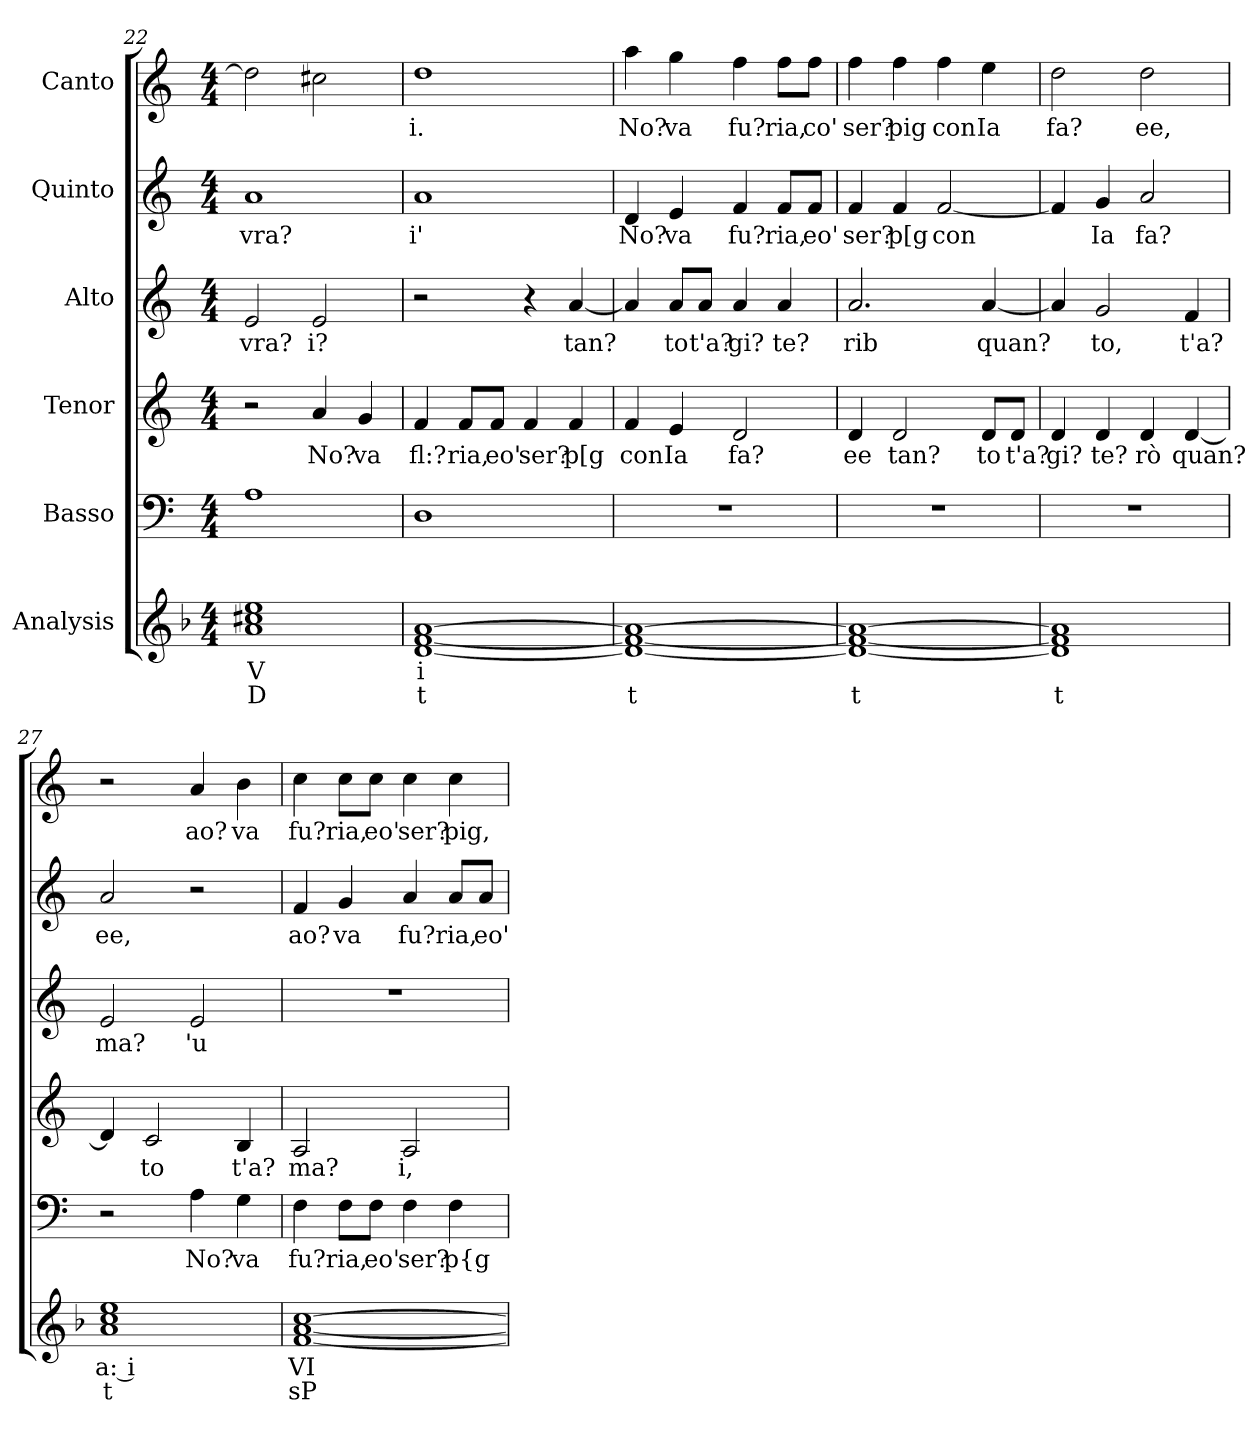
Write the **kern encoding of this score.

**kern	**text	**text	**kern	**text	**kern	**text	**kern	**text	**kern	**text	**kern	**text
*part6	*part6	*part6	*part5	*part5	*part4	*part4	*part3	*part3	*part2	*part2	*part1	*part1
*staff6	*staff6	*staff6	*staff5	*staff5	*staff4	*staff4	*staff3	*staff3	*staff2	*staff2	*staff1	*staff1
*I"Analysis	*	*	*I"Basso	*	*I"Tenor	*	*I"Alto	*	*I"Quinto	*	*I"Canto	*
*	*	*	*clefF4	*	*clefG2	*	*clefG2	*	*clefG2	*	*clefG2	*
*k[b-]	*	*	*k[]	*	*k[]	*	*k[]	*	*k[]	*	*k[]	*
*M4/4	*	*	*M4/4	*	*M4/4	*	*M4/4	*	*M4/4	*	*M4/4	*
=22	=22	=22	=22	=22	=22	=22	=22	=22	=22	=22	=22	=22
!	!	!	!	!	!	!	!	!LO:LY:b	!	!	!	!
!	!	!	!	!	!	!	!	!	!	!LO:LY:b	!	!
1a 1cc#X 1ee	V	D	1A	.	2r	.	2e/	vra?	1a	vra?	2dd\]	.
!	!	!	!	!	!	!LO:LY:b	!	!	!	!	!	!
!	!	!	!	!	!	!	!	!LO:LY:b	!	!	!	!
.	.	.	.	.	4a/	No?	2e/	i?	.	.	2cc#X\	.
!	!	!	!	!	!	!LO:LY:b	!	!	!	!	!	!
.	.	.	.	.	4g/	va	.	.	.	.	.	.
=23	=23	=23	=23	=23	=23	=23	=23	=23	=23	=23	=23	=23
!	!	!	!	!	!	!LO:LY:b	!	!	!	!	!	!
!	!	!	!	!	!	!	!	!	!	!LO:LY:b	!	!
!	!	!	!	!	!	!	!	!	!	!	!	!LO:LY:b
[1d [1f [1a	i	t	1D	.	4f/	fl:?	2r	.	1a	i'	1dd	i.
!	!	!	!	!	!	!LO:LY:b	!	!	!	!	!	!
.	.	.	.	.	8f/L	ria,	.	.	.	.	.	.
!	!	!	!	!	!	!LO:LY:b	!	!	!	!	!	!
.	.	.	.	.	8f/J	eo'	.	.	.	.	.	.
!	!	!	!	!	!	!LO:LY:b	!	!	!	!	!	!
.	.	.	.	.	4f/	ser?	4r	.	.	.	.	.
!	!	!	!	!	!	!LO:LY:b	!	!	!	!	!	!
!	!	!	!	!	!	!	!	!LO:LY:b	!	!	!	!
.	.	.	.	.	4f/	p[g	[4a/	tan?	.	.	.	.
=24	=24	=24	=24	=24	=24	=24	=24	=24	=24	=24	=24	=24
!	!	!	!	!	!	!LO:LY:b	!	!	!	!	!	!
!	!	!	!	!	!	!	!	!	!	!LO:LY:b	!	!
!	!	!	!	!	!	!	!	!	!	!	!	!LO:LY:b
1d_ 1f_ 1a_	.	t	1r	.	4f/	con	4a/]	.	4d/	No?	4aa\	No?
!	!	!	!	!	!	!LO:LY:b	!	!	!	!	!	!
!	!	!	!	!	!	!	!	!LO:LY:b	!	!	!	!
!	!	!	!	!	!	!	!	!	!	!LO:LY:b	!	!
!	!	!	!	!	!	!	!	!	!	!	!	!LO:LY:b
.	.	.	.	.	4e/	Ia	8a/L	to	4e/	va	4gg\	va
!	!	!	!	!	!	!	!	!LO:LY:b	!	!	!	!
.	.	.	.	.	.	.	8a/J	t'a?	.	.	.	.
!	!	!	!	!	!	!LO:LY:b	!	!	!	!	!	!
!	!	!	!	!	!	!	!	!LO:LY:b	!	!	!	!
!	!	!	!	!	!	!	!	!	!	!LO:LY:b	!	!
!	!	!	!	!	!	!	!	!	!	!	!	!LO:LY:b
.	.	.	.	.	2d/	fa?	4a/	gi?	4f/	fu?	4ff\	fu?
!	!	!	!	!	!	!	!	!LO:LY:b	!	!	!	!
!	!	!	!	!	!	!	!	!	!	!LO:LY:b	!	!
!	!	!	!	!	!	!	!	!	!	!	!	!LO:LY:b
.	.	.	.	.	.	.	4a/	te?	8f/L	ria,	8ff\L	ria,
!	!	!	!	!	!	!	!	!	!	!LO:LY:b	!	!
!	!	!	!	!	!	!	!	!	!	!	!	!LO:LY:b
.	.	.	.	.	.	.	.	.	8f/J	eo'	8ff\J	co'
=25	=25	=25	=25	=25	=25	=25	=25	=25	=25	=25	=25	=25
!	!	!	!	!	!	!LO:LY:b	!	!	!	!	!	!
!	!	!	!	!	!	!	!	!LO:LY:b	!	!	!	!
!	!	!	!	!	!	!	!	!	!	!LO:LY:b	!	!
!	!	!	!	!	!	!	!	!	!	!	!	!LO:LY:b
1d_ 1f_ 1a_	.	t	1r	.	4d/	ee	2.a/	rib	4f/	ser?	4ff\	ser?
!	!	!	!	!	!	!LO:LY:b	!	!	!	!	!	!
!	!	!	!	!	!	!	!	!	!	!LO:LY:b	!	!
!	!	!	!	!	!	!	!	!	!	!	!	!LO:LY:b
.	.	.	.	.	2d/	tan?	.	.	4f/	p[g	4ff\	pig
!	!	!	!	!	!	!	!	!	!	!LO:LY:b	!	!
!	!	!	!	!	!	!	!	!	!	!	!	!LO:LY:b
.	.	.	.	.	.	.	.	.	[2f/	con	4ff\	con
!	!	!	!	!	!	!LO:LY:b	!	!	!	!	!	!
!	!	!	!	!	!	!	!	!LO:LY:b	!	!	!	!
!	!	!	!	!	!	!	!	!	!	!	!	!LO:LY:b
.	.	.	.	.	8d/L	to	[4a/	quan?	.	.	4ee\	Ia
!	!	!	!	!	!	!LO:LY:b	!	!	!	!	!	!
.	.	.	.	.	8d/J	t'a?	.	.	.	.	.	.
=26	=26	=26	=26	=26	=26	=26	=26	=26	=26	=26	=26	=26
!	!	!	!	!	!	!LO:LY:b	!	!	!	!	!	!
!	!	!	!	!	!	!	!	!	!	!	!	!LO:LY:b
1d] 1f] 1a]	.	t	1r	.	4d/	gi?	4a/]	.	4f/]	.	2dd\	fa?
!	!	!	!	!	!	!LO:LY:b	!	!	!	!	!	!
!	!	!	!	!	!	!	!	!LO:LY:b	!	!	!	!
!	!	!	!	!	!	!	!	!	!	!LO:LY:b	!	!
.	.	.	.	.	4d/	te?	2g/	to,	4g/	Ia	.	.
!	!	!	!	!	!	!LO:LY:b	!	!	!	!	!	!
!	!	!	!	!	!	!	!	!	!	!LO:LY:b	!	!
!	!	!	!	!	!	!	!	!	!	!	!	!LO:LY:b
.	.	.	.	.	4d/	rò	.	.	2a/	fa?	2dd\	ee,
!	!	!	!	!	!	!LO:LY:b	!	!	!	!	!	!
!	!	!	!	!	!	!	!	!LO:LY:b	!	!	!	!
.	.	.	.	.	[4d/	quan?	4f/	t'a?	.	.	.	.
=27	=27	=27	=27	=27	=27	=27	=27	=27	=27	=27	=27	=27
!	!	!	!	!	!	!	!	!LO:LY:b	!	!	!	!
!	!	!	!	!	!	!	!	!	!	!LO:LY:b	!	!
1a 1cc 1ee	a: i	t	2r	.	4d/]	.	2e/	ma?	2a/	ee,	2r	.
!	!	!	!	!	!	!LO:LY:b	!	!	!	!	!	!
.	.	.	.	.	2c/	to	.	.	.	.	.	.
!	!	!	!	!LO:LY:b	!	!	!	!	!	!	!	!
!	!	!	!	!	!	!	!	!LO:LY:b	!	!	!	!
!	!	!	!	!	!	!	!	!	!	!	!	!LO:LY:b
.	.	.	4A\	No?	.	.	2e/	'u	2r	.	4a/	ao?
!	!	!	!	!LO:LY:b	!	!	!	!	!	!	!	!
!	!	!	!	!	!	!LO:LY:b	!	!	!	!	!	!
!	!	!	!	!	!	!	!	!	!	!	!	!LO:LY:b
.	.	.	4G\	va	4B/	t'a?	.	.	.	.	4b\	va
=28	=28	=28	=28	=28	=28	=28	=28	=28	=28	=28	=28	=28
!	!	!	!	!LO:LY:b	!	!	!	!	!	!	!	!
!	!	!	!	!	!	!LO:LY:b	!	!	!	!	!	!
!	!	!	!	!	!	!	!	!	!	!LO:LY:b	!	!
!	!	!	!	!	!	!	!	!	!	!	!	!LO:LY:b
[1f [1a [1cc	VI	sP	4F\	fu?	2A/	ma?	1r	.	4f/	ao?	4cc\	fu?
!	!	!	!	!LO:LY:b	!	!	!	!	!	!	!	!
!	!	!	!	!	!	!	!	!	!	!LO:LY:b	!	!
!	!	!	!	!	!	!	!	!	!	!	!	!LO:LY:b
.	.	.	8F\L	ria,	.	.	.	.	4g/	va	8cc\L	ria,
!	!	!	!	!LO:LY:b	!	!	!	!	!	!	!	!
!	!	!	!	!	!	!	!	!	!	!	!	!LO:LY:b
.	.	.	8F\J	eo'	.	.	.	.	.	.	8cc\J	eo'
!	!	!	!	!LO:LY:b	!	!	!	!	!	!	!	!
!	!	!	!	!	!	!LO:LY:b	!	!	!	!	!	!
!	!	!	!	!	!	!	!	!	!	!LO:LY:b	!	!
!	!	!	!	!	!	!	!	!	!	!	!	!LO:LY:b
.	.	.	4F\	ser?	2A/	i,	.	.	4a/	fu?	4cc\	ser?
!	!	!	!	!LO:LY:b	!	!	!	!	!	!	!	!
!	!	!	!	!	!	!	!	!	!	!LO:LY:b	!	!
!	!	!	!	!	!	!	!	!	!	!	!	!LO:LY:b
.	.	.	4F\	p{g	.	.	.	.	8a/L	ria,	4cc\	pig,
!	!	!	!	!	!	!	!	!	!	!LO:LY:b	!	!
.	.	.	.	.	.	.	.	.	8a/J	eo'	.	.
=	=	=	=	=	=	=	=	=	=	=	=	=
*-	*-	*-	*-	*-	*-	*-	*-	*-	*-	*-	*-	*-
